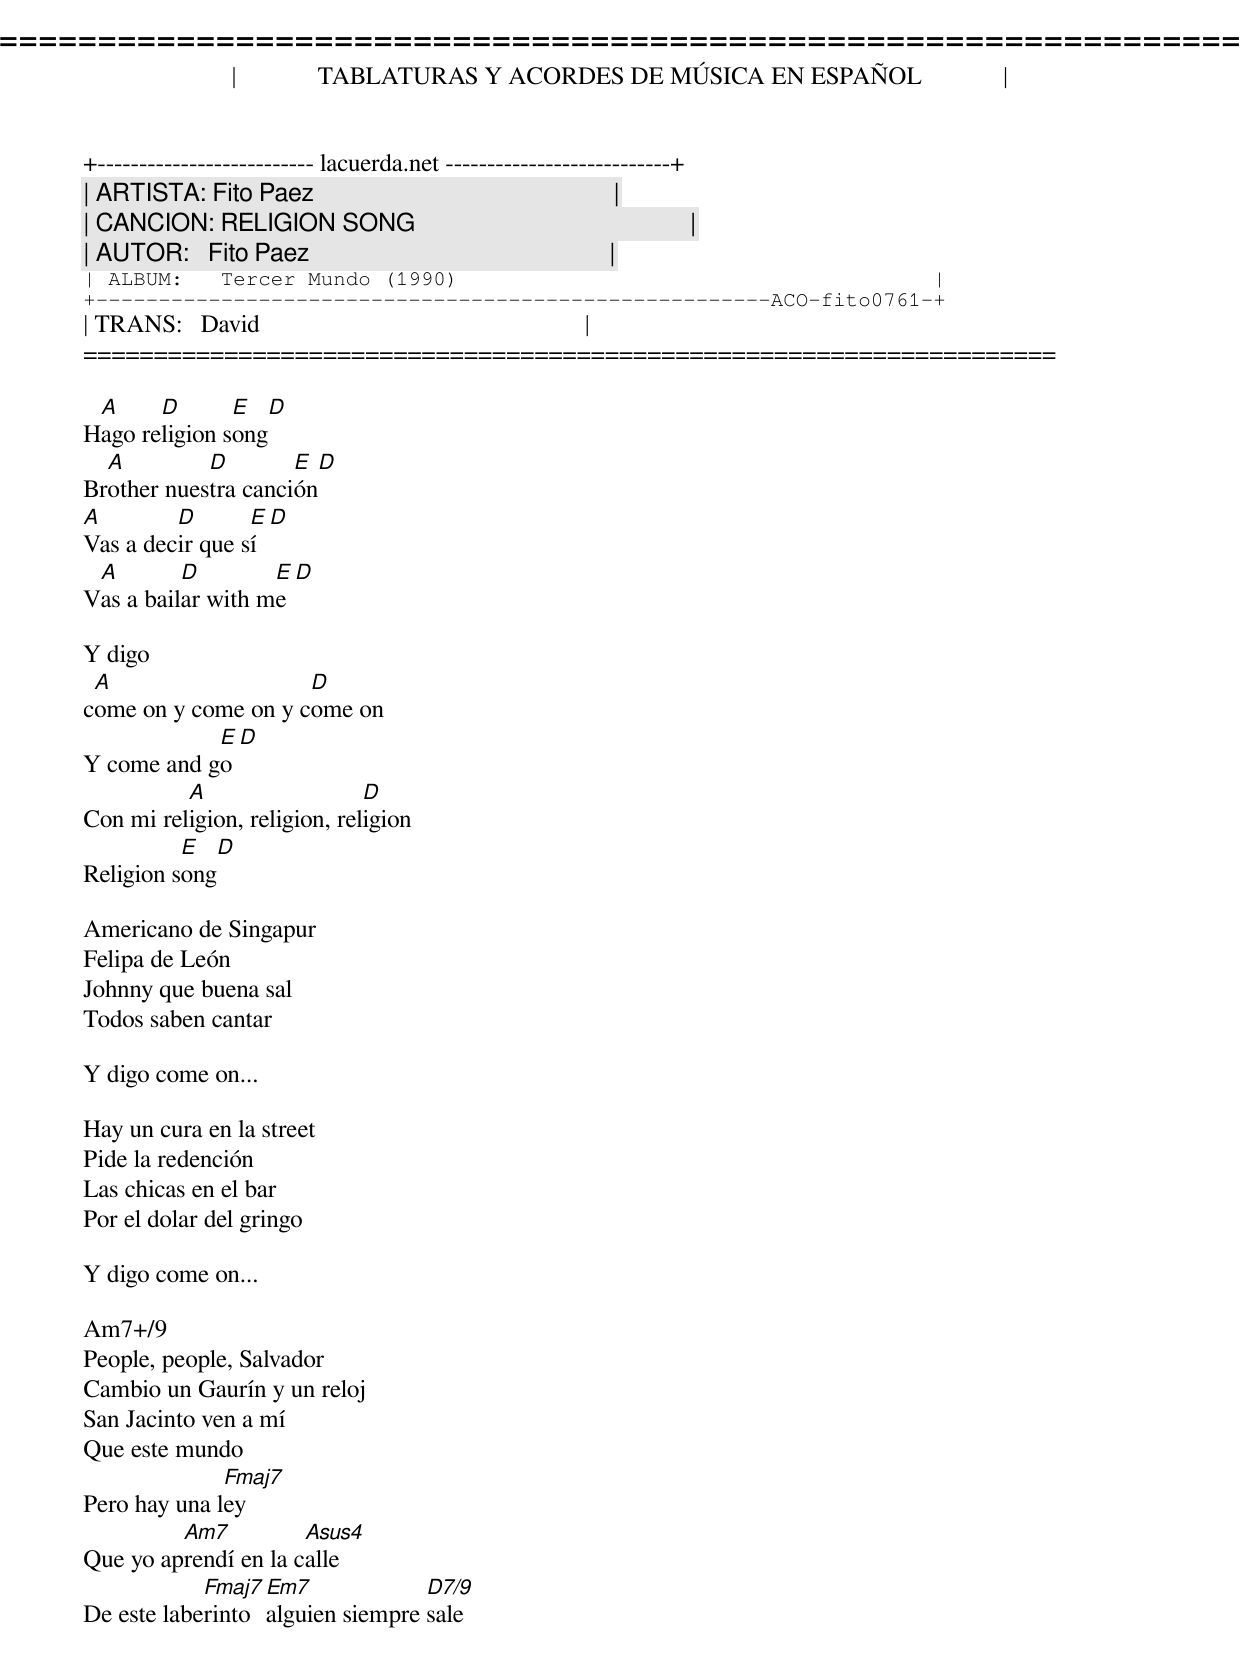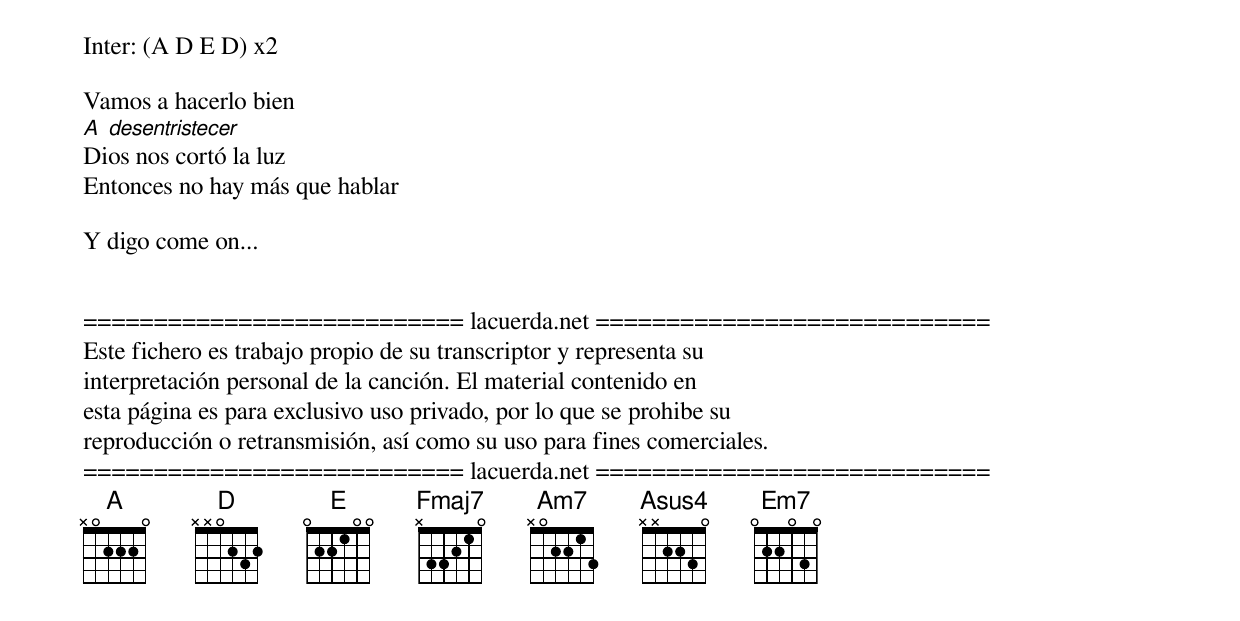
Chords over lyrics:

=====================================================================
|             TABLATURAS Y ACORDES DE MÚSICA EN ESPAÑOL             |
+-------------------------- lacuerda.net ---------------------------+
| ARTISTA: Fito Paez                                                |
| CANCION: RELIGION SONG                                            |
| AUTOR:   Fito Paez                                                |
| ALBUM:   Tercer Mundo (1990)                                      |
+------------------------------------------------------ACO-fito0761-+
| TRANS:   David                                                    |
=====================================================================

 A     D       E    D
Hago religion song
  A         D        E    D
Brother nuestra canción
A        D       E   D
Vas a decir que sí
 A        D        E   D
Vas a bailar with me

Y digo
 A                   D
come on y come on y come on
            E   D
Y come and go
          A                   D
Con mi religion, religion, religion
          E   D
Religion song

Americano de Singapur
Felipa de León
Johnny que buena sal
Todos saben cantar

Y digo come on...

Hay un cura en la street
Pide la redención
Las chicas en el bar
Por el dolar del gringo

Y digo come on...

Am7+/9
People, people, Salvador
Cambio un Gaurín y un reloj
San Jacinto ven a mí
Que este mundo
              Fmaj7
Pero hay una ley
         Am7          Asus4
Que yo aprendí en la calle
            Fmaj7 Em7             D7/9
De este laberinto alguien siempre sale

Inter: (A D E D) x2

Vamos a hacerlo bien
A desentristecer
Dios nos cortó la luz
Entonces no hay más que hablar

Y digo come on...


=========================== lacuerda.net ============================
Este fichero es trabajo propio de su transcriptor y representa su
interpretación personal de la canción. El material contenido en
esta página es para exclusivo uso privado, por lo que se prohibe su
reproducción o retransmisión, así como su uso para fines comerciales.
=========================== lacuerda.net ============================
